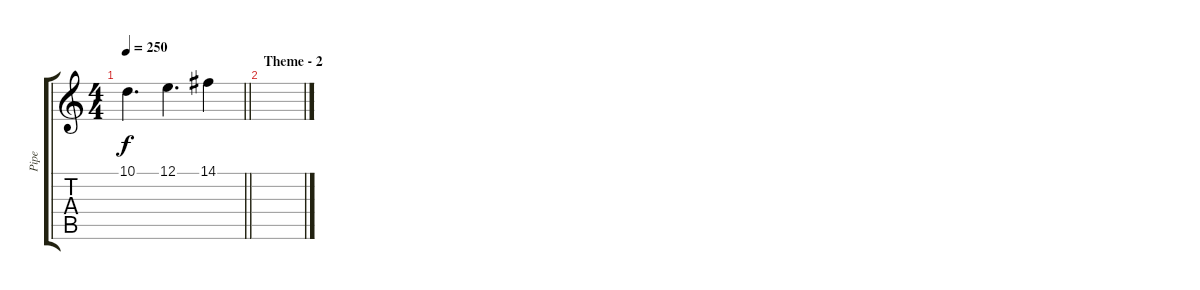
\track ("Pipe" "Pipe") {instrument flute}
\staff {score tabs}
\tuning (E4 B3 G3 D3 A2 E2) {hide}
\ts (4 4)
\tempo 250
\clef g2
\barLineRight lightlight
\ks c
10.1.4{d dy f} 12.1.4{d} 14.1.4 |
\section ("" "Theme - 2")
